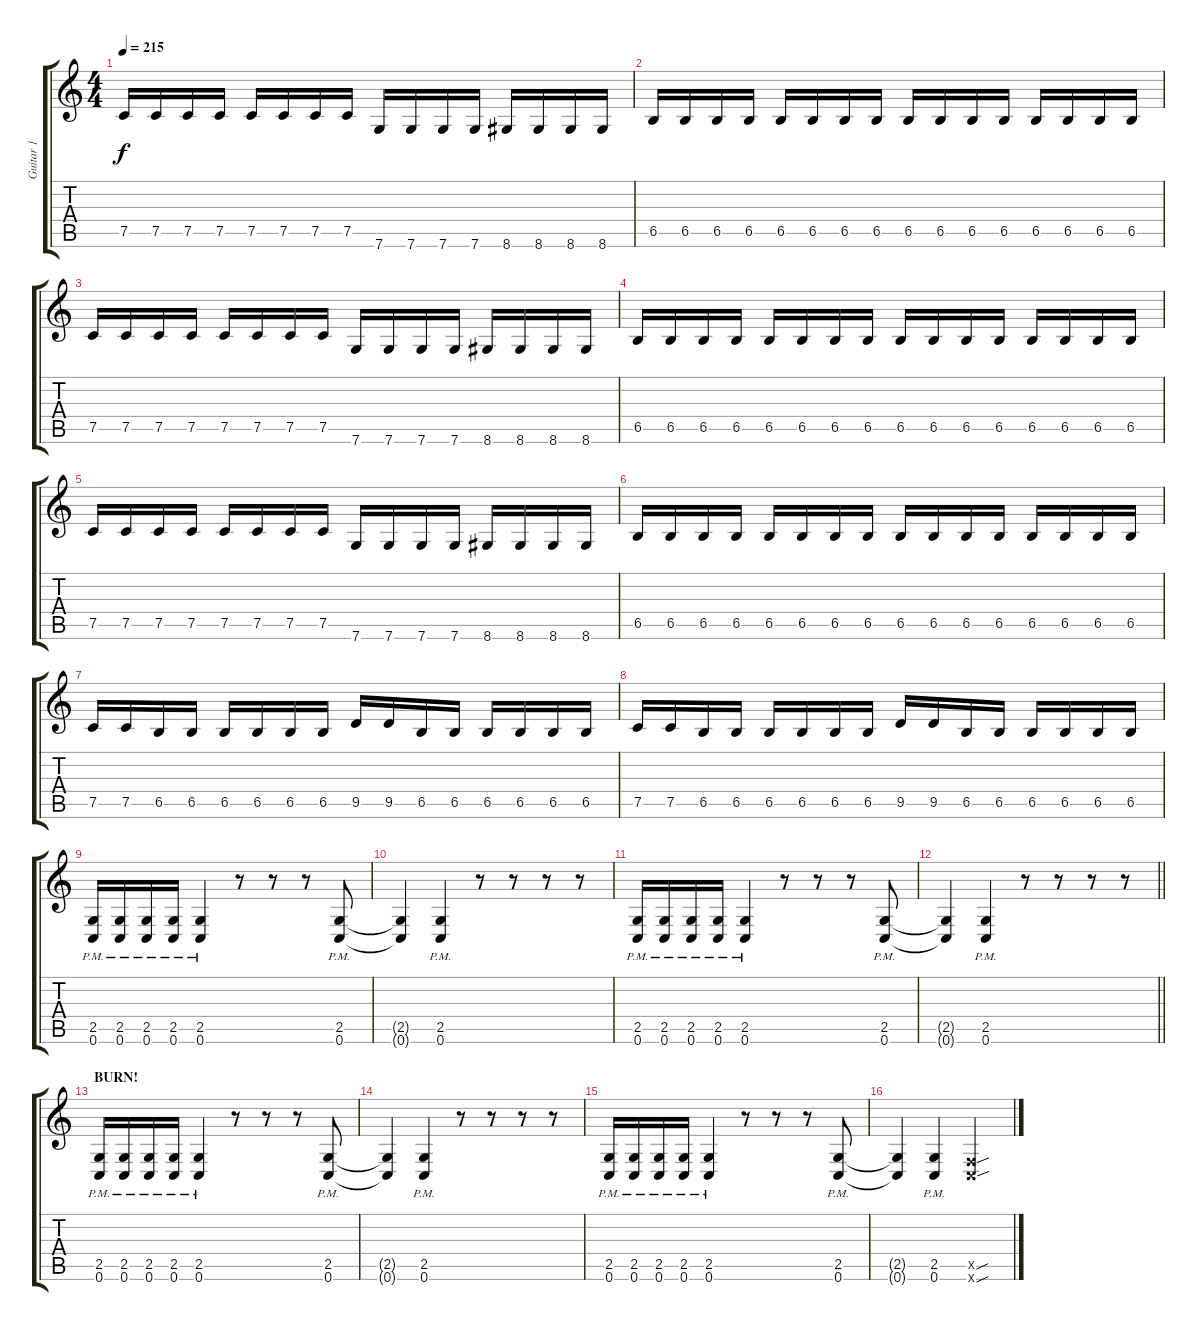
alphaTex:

\track ("Guitar 1" "Guitar 1") {instrument distortionguitar}
\staff {score tabs}
\tuning (C4 G3 Eb3 Bb2 F2 C2) {hide}
\ts (4 4)
\tempo 215
\clef g2
\ks c
7.5.16{dy f} 7.5.16 7.5.16 7.5.16 7.5.16 7.5.16 7.5.16 7.5.16 7.6.16 7.6.16 7.6.16 7.6.16 8.6.16 8.6.16 8.6.16 8.6.16 |
6.5.16 6.5.16 6.5.16 6.5.16 6.5.16 6.5.16 6.5.16 6.5.16 6.5.16 6.5.16 6.5.16 6.5.16 6.5.16 6.5.16 6.5.16 6.5.16 |
7.5.16 7.5.16 7.5.16 7.5.16 7.5.16 7.5.16 7.5.16 7.5.16 7.6.16 7.6.16 7.6.16 7.6.16 8.6.16 8.6.16 8.6.16 8.6.16 |
6.5.16 6.5.16 6.5.16 6.5.16 6.5.16 6.5.16 6.5.16 6.5.16 6.5.16 6.5.16 6.5.16 6.5.16 6.5.16 6.5.16 6.5.16 6.5.16 |
7.5.16 7.5.16 7.5.16 7.5.16 7.5.16 7.5.16 7.5.16 7.5.16 7.6.16 7.6.16 7.6.16 7.6.16 8.6.16 8.6.16 8.6.16 8.6.16 |
6.5.16 6.5.16 6.5.16 6.5.16 6.5.16 6.5.16 6.5.16 6.5.16 6.5.16 6.5.16 6.5.16 6.5.16 6.5.16 6.5.16 6.5.16 6.5.16 |
7.5.16 7.5.16 6.5.16 6.5.16 6.5.16 6.5.16 6.5.16 6.5.16 9.5.16 9.5.16 6.5.16 6.5.16 6.5.16 6.5.16 6.5.16 6.5.16 |
7.5.16 7.5.16 6.5.16 6.5.16 6.5.16 6.5.16 6.5.16 6.5.16 9.5.16 9.5.16 6.5.16 6.5.16 6.5.16 6.5.16 6.5.16 6.5.16 |
(2.5{pm} 0.6{pm}).16 (2.5{pm} 0.6{pm}).16 (2.5{pm} 0.6{pm}).16 (2.5{pm} 0.6{pm}).16 (2.5{pm} 0.6{pm}).4 r.8 r.8 r.8 (2.5{pm} 0.6{pm}).8 |
(2.5{t} 0.6{t}).4 (2.5{pm} 0.6{pm}).4 r.8 r.8 r.8 r.8 |
(2.5{pm} 0.6{pm}).16 (2.5{pm} 0.6{pm}).16 (2.5{pm} 0.6{pm}).16 (2.5{pm} 0.6{pm}).16 (2.5{pm} 0.6{pm}).4 r.8 r.8 r.8 (2.5{pm} 0.6{pm}).8 |
\barLineRight lightlight
(2.5{t} 0.6{t}).4 (2.5{pm} 0.6{pm}).4 r.8 r.8 r.8 r.8 |
\section ("" "BURN!")
(2.5{pm} 0.6{pm}).16 (2.5{pm} 0.6{pm}).16 (2.5{pm} 0.6{pm}).16 (2.5{pm} 0.6{pm}).16 (2.5{pm} 0.6{pm}).4 r.8 r.8 r.8 (2.5{pm} 0.6{pm}).8 |
(2.5{t} 0.6{t}).4 (2.5{pm} 0.6{pm}).4 r.8 r.8 r.8 r.8 |
(2.5{pm} 0.6{pm}).16 (2.5{pm} 0.6{pm}).16 (2.5{pm} 0.6{pm}).16 (2.5{pm} 0.6{pm}).16 (2.5{pm} 0.6{pm}).4 r.8 r.8 r.8 (2.5{pm} 0.6{pm}).8 |
(2.5{t} 0.6{t}).4 (2.5{pm} 0.6{pm}).4 (0.5{sou x} 0.6{sou x}).2
